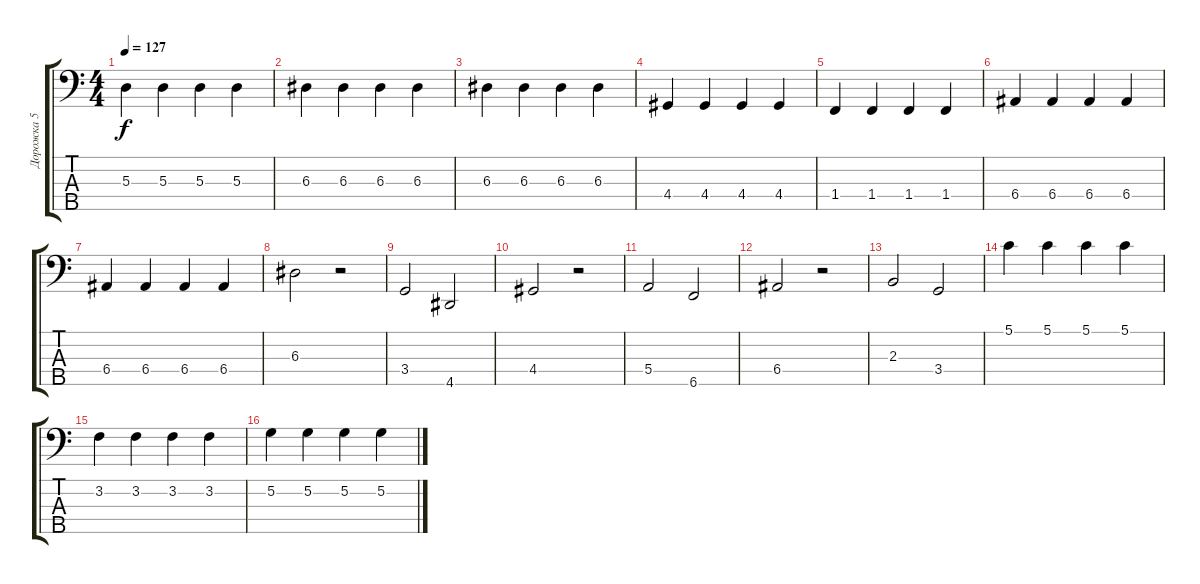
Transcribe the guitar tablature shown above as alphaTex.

\track ("Дорожка 5" "Дорожка 5") {instrument electricbassfinger}
\staff {score tabs}
\tuning (G2 D2 A1 E1 B0) {hide}
\ts (4 4)
\tempo 127
\clef f4
\ks c
5.3.4{dy f} 5.3.4 5.3.4 5.3.4 |
6.3.4 6.3.4 6.3.4 6.3.4 |
6.3.4 6.3.4 6.3.4 6.3.4 |
4.4.4 4.4.4 4.4.4 4.4.4 |
1.4.4 1.4.4 1.4.4 1.4.4 |
6.4.4 6.4.4 6.4.4 6.4.4 |
6.4.4 6.4.4 6.4.4 6.4.4 |
6.3.2 r.2 |
3.4.2 4.5.2 |
4.4.2 r.2 |
5.4.2 6.5.2 |
6.4.2 r.2 |
2.3.2 3.4.2 |
5.1.4 5.1.4 5.1.4 5.1.4 |
3.2.4 3.2.4 3.2.4 3.2.4 |
5.2.4 5.2.4 5.2.4 5.2.4
